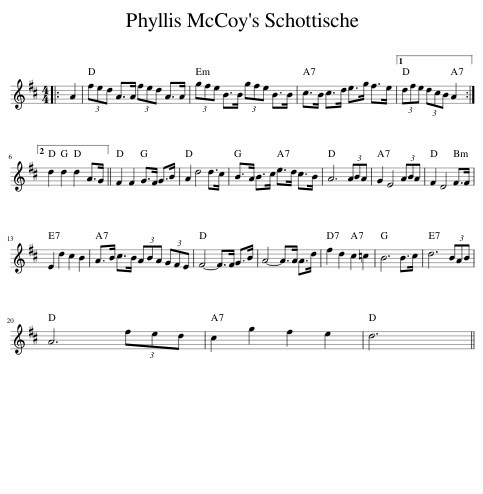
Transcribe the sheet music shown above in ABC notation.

X:1
L:1/8
M:4/4
I:linebreak $
K:D
V:1 treble
V:1
|: A2 | (3fed A>A (3fed A>A | (3gfe B>B (3gfe B>B | c>B c>d e>g f>e |1 (3dfe (3dcB A2 :|2$ %5
 d2 d2 d2 A>G || F2 F2 G>F G>B | A2 d4 d>c | B>A B>c e>d c>B | A6 (3ABA | %10
 G2 E4 (3ABA | F2 D4 F>F |$ E2 d2 c2 B2 | A>B c>B (3ABA (3GFE | F4- F>F G>B | %15
 A4- A>A A>d | f2 d2 c2 =c2 | B6 B>c | d6 (3BAB |$ A6 (3fed | %20
 c2 g2 f2 e2 | d6 || %22
